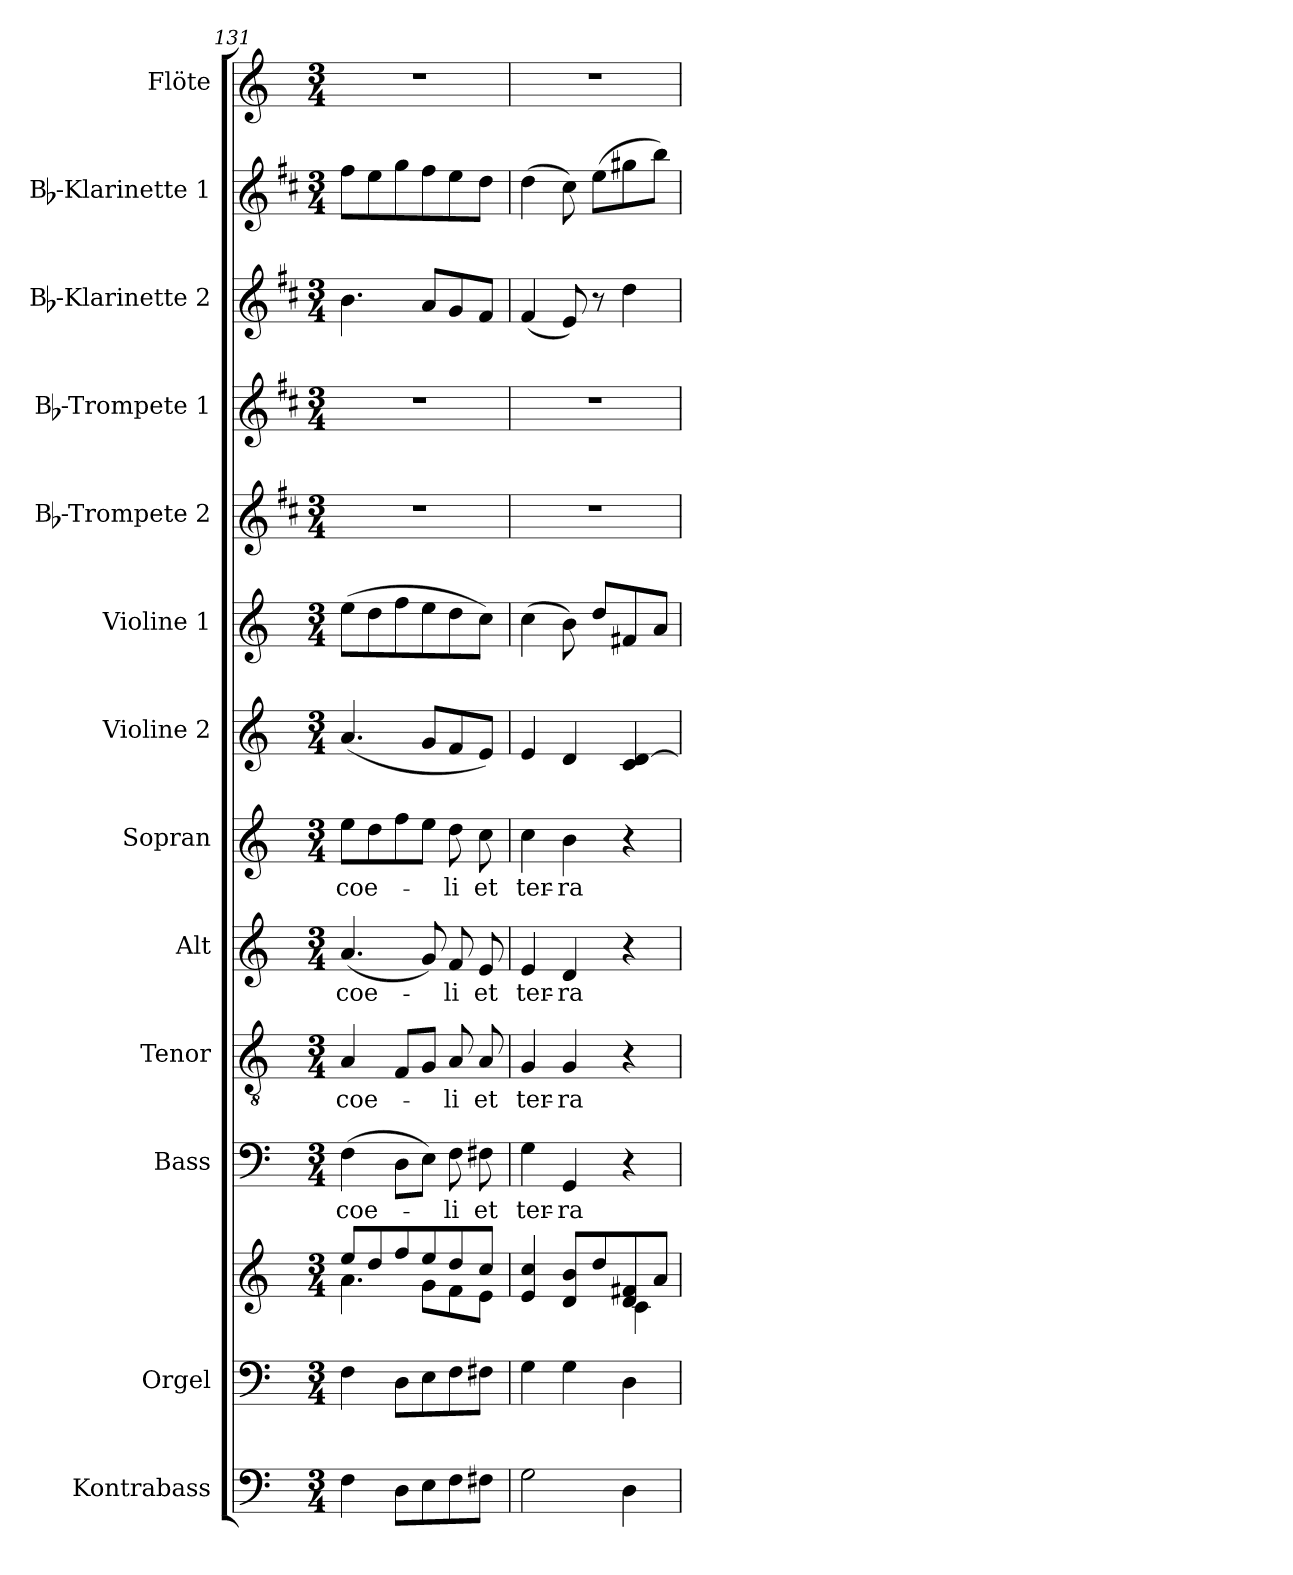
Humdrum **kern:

**kern	**kern	**kern	**kern	**text	**kern	**text	**kern	**text	**kern	**text	**kern	**kern	**kern	**kern	**kern	**kern	**kern
*part13	*part12	*part12	*part11	*part11	*part10	*part10	*part9	*part9	*part8	*part8	*part7	*part6	*part5	*part4	*part3	*part2	*part1
*staff14	*staff13	*staff12	*staff11	*staff11	*staff10	*staff10	*staff9	*staff9	*staff8	*staff8	*staff7	*staff6	*staff5	*staff4	*staff3	*staff2	*staff1
*I"Kontrabass	*I"Orgel	*	*I"Bass	*	*I"Tenor	*	*I"Alt	*	*I"Sopran	*	*I"Violine 2	*I"Violine 1	*I"Bb-Trompete 2	*I"Bb-Trompete 1	*I"Bb-Klarinette 2	*I"Bb-Klarinette 1	*I"Flöte
*I'Kb.	*I'Org.	*	*I'B.	*	*I'T.	*	*I'A.	*	*I'S.	*	*I'Vl. 2	*I'Vl. 1	*I'Bb Trp. 2	*I'Bb Trp. 1	*I'Bb Kl. 2	*I'Bb Kl. 1	*I'Fl.
*clefF4	*clefF4	*clefG2	*clefF4	*	*clefGv2	*	*clefG2	*	*clefG2	*	*clefG2	*clefG2	*clefG2	*clefG2	*clefG2	*clefG2	*clefG2
*ITrd7c12	*	*	*	*	*	*	*	*	*	*	*	*	*ITrd1c2	*ITrd1c2	*ITrd1c2	*ITrd1c2	*
*k[]	*k[]	*k[]	*k[]	*	*k[]	*	*k[]	*	*k[]	*	*k[]	*k[]	*k[]	*k[]	*k[]	*k[]	*k[]
*C:	*C:	*C:	*C:	*	*C:	*	*C:	*	*C:	*	*C:	*C:	*C:	*C:	*C:	*C:	*C:
*M3/4	*M3/4	*M3/4	*M3/4	*	*M3/4	*	*M3/4	*	*M3/4	*	*M3/4	*M3/4	*M3/4	*M3/4	*M3/4	*M3/4	*M3/4
=131	=131	=131	=131	=131	=131	=131	=131	=131	=131	=131	=131	=131	=131	=131	=131	=131	=131
*	*	*^	*	*	*	*	*	*	*	*	*	*	*	*	*	*	*
!	!	!	!	!	!LO:LY:b	!	!LO:LY:b	!	!LO:LY:b	!	!LO:LY:b	!	!	!	!	!	!	!
4FF\	4F\	8ee/L	4.a\	(>4F\	coe-	4A/	coe-	(<4.a/	coe-	8ee\L	coe-	(<4.a/	(>8ee\L	2.r	2.r	4.a\	8ee\L	2.r
.	.	8dd/	.	.	.	.	.	.	.	8dd\	.	.	8dd\	.	.	.	8dd\	.
8DD\L	8D\L	8ff/	.	8D\L	.	8F/L	.	.	.	8ff\	.	.	8ff\	.	.	.	8ff\	.
8EE\	8E\	8ee/	8g\L	8E\J)	.	8G/J	.	8g/)	.	8ee\J	.	8g/L	8ee\	.	.	8g/L	8ee\	.
!	!	!	!	!	!LO:LY:b	!	!LO:LY:b	!	!LO:LY:b	!	!LO:LY:b	!	!	!	!	!	!	!
8FF\	8F\	8dd/	8f\	8F\	-li	8A/	-li	8f/	-li	8dd\	-li	8f/	8dd\	.	.	8f/	8dd\	.
!	!	!	!	!	!LO:LY:b	!	!LO:LY:b	!	!LO:LY:b	!	!LO:LY:b	!	!	!	!	!	!	!
8FF#X\J	8F#X\J	8cc/J	8e\J	8F#X\	et	8A/	et	8e/	et	8cc\	et	8e/J)	8cc\J)	.	.	8e/J	8cc\J	.
=132	=132	=132	=132	=132	=132	=132	=132	=132	=132	=132	=132	=132	=132	=132	=132	=132	=132	=132
!	!	!	!	!	!LO:LY:b	!	!LO:LY:b	!	!LO:LY:b	!	!LO:LY:b	!	!	!	!	!	!	!
2GG\	4G\	4e/ 4cc/	2ryy	4G\	ter-	4G/	ter-	4e/	ter-	4cc\	ter-	4e/	(>4cc\	2.r	2.r	(<4e/	(>4cc\	2.r
!	!	!	!	!	!LO:LY:b	!	!LO:LY:b	!	!LO:LY:b	!	!LO:LY:b	!	!	!	!	!	!	!
.	4G\	8d/ 8b/L	.	4GG/	-ra	4G/	-ra	4d/	-ra	4b\	-ra	4d/	8b\)	.	.	8d/)	8b\)	.
.	.	8dd/	.	.	.	.	.	.	.	.	.	.	8dd/L	.	.	8r	(>8dd\L	.
4DD\	4D\	8d/ 8f#X/	4c\	4r	.	4r	.	4r	.	4r	.	4c/ [4d/	8f#X/	.	.	4cc\	8ff#X\	.
.	.	8a/J	.	.	.	.	.	.	.	.	.	.	8a/J	.	.	.	8aa\J)	.
*	*	*v	*v	*	*	*	*	*	*	*	*	*	*	*	*	*	*	*
=	=	=	=	=	=	=	=	=	=	=	=	=	=	=	=	=	=
*-	*-	*-	*-	*-	*-	*-	*-	*-	*-	*-	*-	*-	*-	*-	*-	*-	*-
